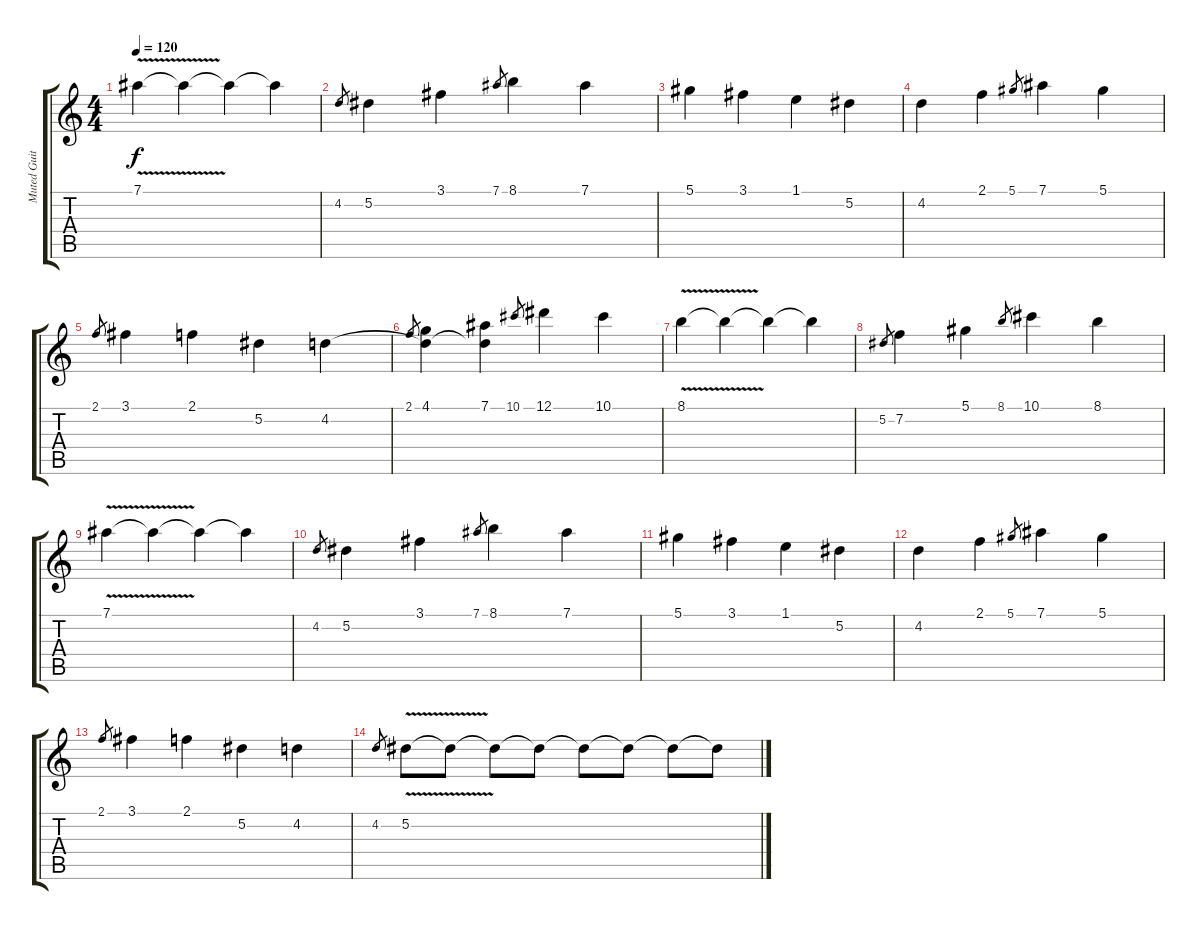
\track ("Muted Guitar1 - Vocals " "Muted Guit") {instrument electricguitarmuted}
\staff {score tabs}
\tuning (Eb4 Bb3 Gb3 Db3 Ab2 Eb2) {hide}
\ts (4 4)
\tempo 120
\clef g2
\ks c
7.1{v}.4{dy f volume 16 balance 12 instrument englishhorn} 7.1{t}.4 7.1{t}.4 7.1{t}.4 |
4.2.8{gr} 5.2.4{volume 16 balance 12 instrument englishhorn} 3.1.4 7.1.8{gr} 8.1.4 7.1.4 |
5.1.4{volume 16 balance 12 instrument englishhorn} 3.1.4 1.1.4 5.2.4 |
4.2.4{volume 16 balance 12 instrument englishhorn} 2.1.4 5.1.8{gr} 7.1.4 5.1.4 |
2.1.8{gr} 3.1.4{volume 16 balance 12 instrument englishhorn} 2.1.4 5.2.4 4.2.4 |
2.1.8{gr} (4.1 4.2{t}).4{volume 16 balance 12 instrument englishhorn} (7.1 4.2{t}).4 10.1.8{gr} 12.1.4 10.1.4 |
8.1{v}.4{volume 16 balance 12 instrument englishhorn} 8.1{t}.4 8.1{t}.4 8.1{t}.4 |
5.2.8{gr} 7.2.4{volume 16 balance 12 instrument englishhorn} 5.1.4 8.1.8{gr} 10.1.4 8.1.4 |
7.1{v}.4{volume 16 balance 12 instrument englishhorn} 7.1{t}.4 7.1{t}.4 7.1{t}.4 |
4.2.8{gr} 5.2.4{volume 16 balance 12 instrument englishhorn} 3.1.4 7.1.8{gr} 8.1.4 7.1.4 |
5.1.4{volume 16 balance 12 instrument englishhorn} 3.1.4 1.1.4 5.2.4 |
4.2.4{volume 16 balance 12 instrument englishhorn} 2.1.4 5.1.8{gr} 7.1.4 5.1.4 |
2.1.8{gr} 3.1.4{volume 16 balance 12 instrument englishhorn} 2.1.4 5.2.4 4.2.4 |
4.2.8{gr} 5.2{v}.8{volume 16 balance 8 instrument sopranosax} 5.2{t}.8 5.2{t}.8 5.2{t}.8 5.2{t}.8 5.2{t}.8 5.2{t}.8 5.2{t}.8
